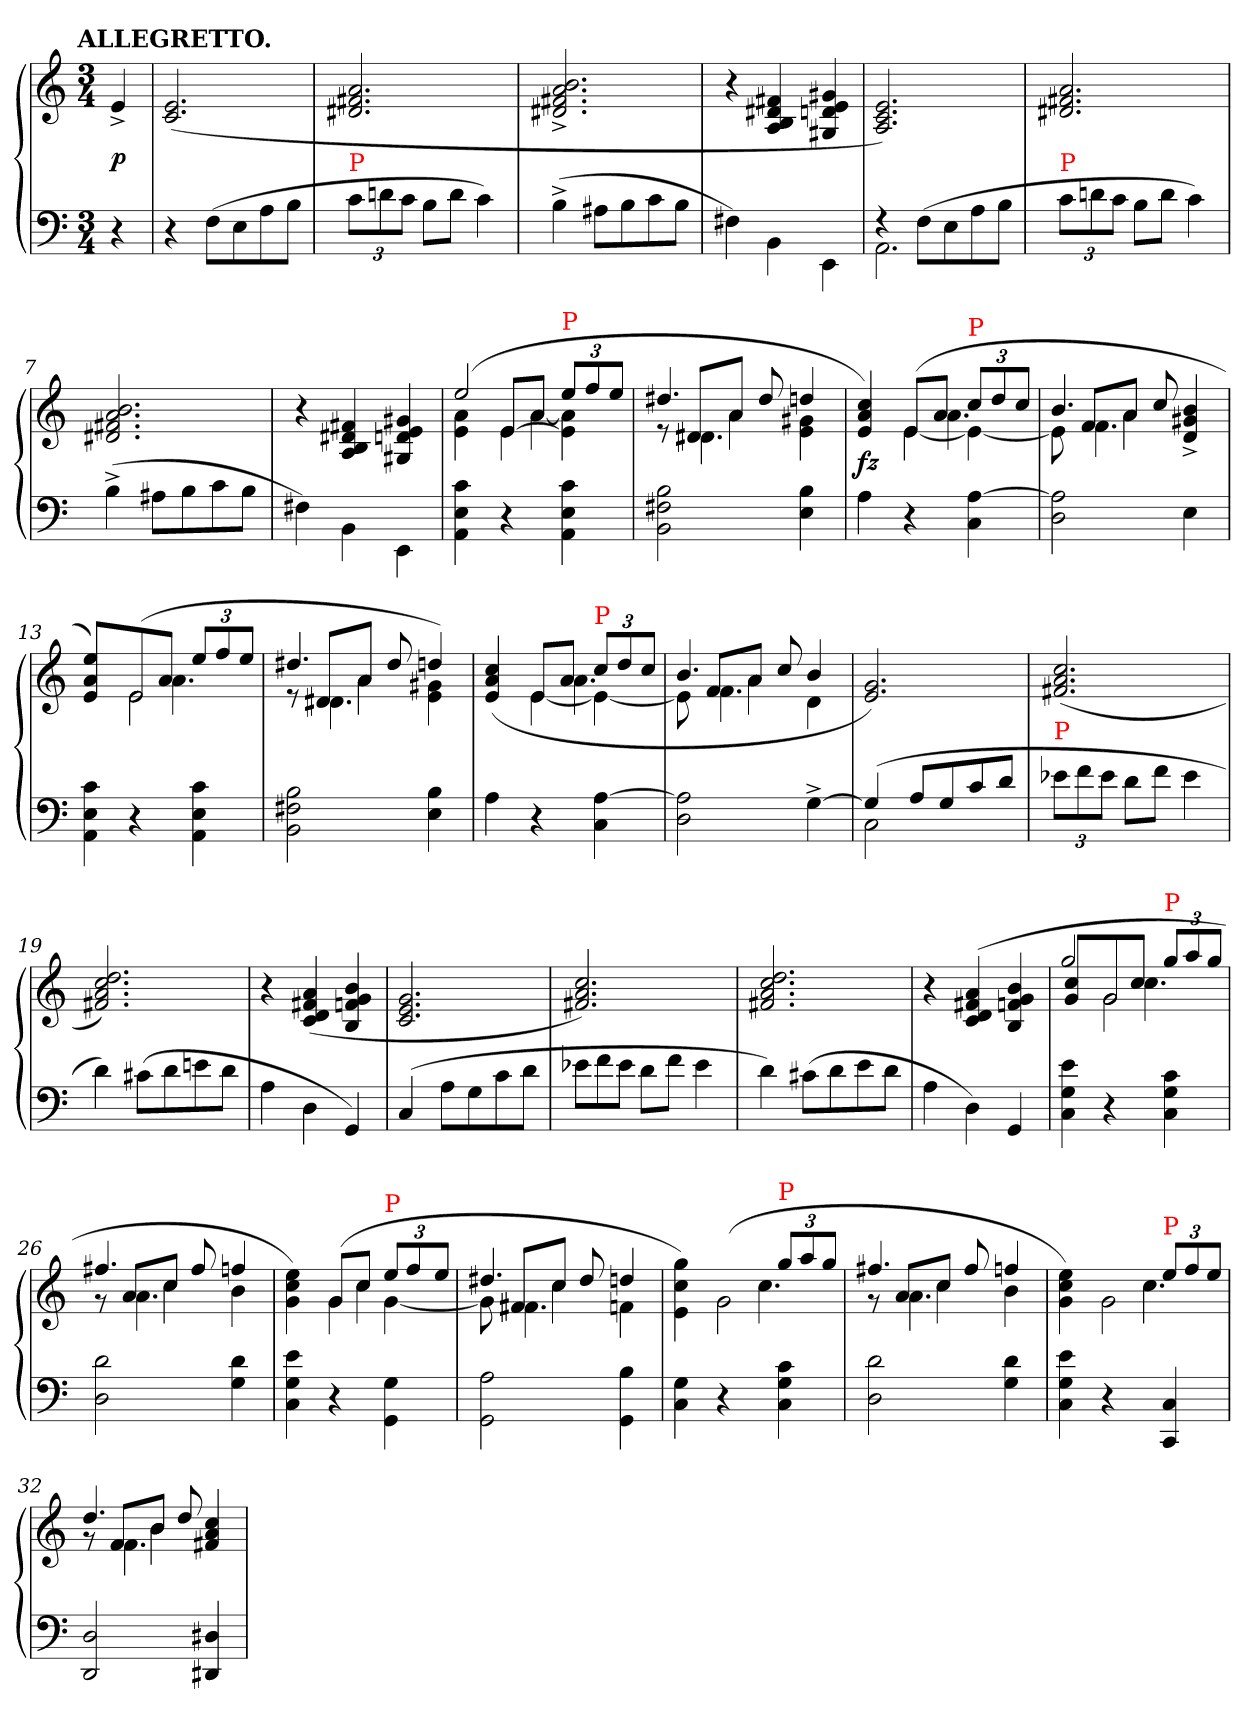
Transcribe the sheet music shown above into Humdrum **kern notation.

**kern	**kern	**dynam
*part1	*part1	*part1
*staff2	*staff1	*staff1/2
*clefF4	*clefG2	*
*k[]	*k[]	*
!!LO:TX:omd:t=ALLEGRETTO.
*M3/4	*M3/4	*
*MM116	*MM116	*
=	=	=
4r	4e^>	p
=1	=1	=1
4r	(>2.e 2.c	.
(>8FL	.	.
8E	.	.
8A	.	.
8BJ	.	.
=2	=2	=2
*Xbrackettup	*	*
!LO:TX:a:color=red:t=P	!	!
12cL	2.a 2.f#X 2.d#X	.
12dn	.	.
12cJ	.	.
8BL	.	.
8dJ	.	.
4c)	.	.
=3	=3	=3
(>4B^>	2.b^> 2.a^> 2.f#X^> 2.d#X^>	.
8A#XL	.	.
8B	.	.
8c	.	.
8BJ	.	.
=4	=4	=4
4F#X)	4r	.
4BB\	4f#/ 4d#X/ 4B/ 4A/	.
4EE\	4g#X 4e 4dn 4G#X	.
=5	=5	=5
*^	*	*
4rF	2.AA\	2.e 2.c 2.A)	.
(>8F\L	.	.	.
8E	.	.	.
8A	.	.	.
8BJ	.	.	.
*v	*v	*	*
=6	=6	=6
!LO:TX:a:color=red:t=P	!	!
12cL	2.a 2.f#X 2.d#X	.
12dn	.	.
12cJ	.	.
8BL	.	.
8dJ	.	.
4c)	.	.
=7	=7	=7
(>4B^>	2.b 2.a 2.f#X 2.d#X	.
8A#XL	.	.
8B	.	.
8c	.	.
8BJ	.	.
=8	=8	=8
4F#X)	4r	.
4BB\	4f#X/ 4d#X/ 4B/ 4A/	.
4EE\	4g#X 4e 4dn 4G#X	.
=9	=9	=9
*	*^	*
*	*	*^	*
*	*	*	*^	*
4c 4E 4AA	(>2ee	4a 4e	4ryy	4.ryy	.
4r	.	8e/L	[4e\	.	.
!	!	!	!	!LO:N:vis=4	!
.	.	8aJ	.	[8a	.
*	*Xbrackettup	*	*	*	*
!	!LO:TX:a:color=red:t=P	!	!	!	!
4c 4E 4AA	12eeL	4a]\ 4e]\	4ryy	4ryy	.
.	12ff	.	.	.	.
.	12eeJ	.	.	.	.
=10	=10	=10	=10	=10	=10
2B 2F#X 2BB	4.dd#X	8re	8ryy	4ryy	.
.	.	8d#X/L	4.d#X\	.	.
.	.	8aJ	.	4a\	.
.	8dd#	8ryy	.	.	.
4B 4E	4ddn	4g#X 4e	4ryy	4ryy	.
*	*	*	*v	*v	*
=11	=11	=11	=11	=11
4A	4cc 4a 4e)	4ryy	4.ryy	fz
4r	(>8eL	[4e	.	.
.	8aJ	.	4.a\	.
!	!LO:TX:a:color=red:t=P	!	!	!
[4A 4C	12ccL	4e_	.	.
.	12dd	.	.	.
.	12ccJ	.	.	.
=12	=12	=12	=12	=12
*	*	*	*^	*
2A] 2D	4.b	8e]	8ryy	4ryy	.
.	.	8f/L	4.f\	.	.
.	.	8aJ	.	4a\	.
.	8cc	4.ryy	.	.	.
4E\	4b^< 4g#X^< 4d^<	.	4ryy	4ryy	.
*	*	*	*v	*v	*
=13	=13	=13	=13	=13
4c 4E 4AA	4ee 4a 4e)	4ryy	4.ryy	.
!	!LO:N:vis=2	!	!	!
4r	(>8e	2e	.	.
.	8aJ	.	4.a\	.
4c 4E 4AA	12eeL	.	.	.
.	12ff	.	.	.
.	12eeJ	.	.	.
=14	=14	=14	=14	=14
*	*	*	*^	*
2B 2F#X 2BB	4.dd#X	8re	8ryy	4ryy	.
.	.	8d#X/L	4.d#X\	.	.
.	.	8aJ	.	4a\	.
.	8dd#	8ryy	.	.	.
4B 4E	4ddn)	4g#X 4e	4ryy	4ryy	.
*	*	*	*v	*v	*
=15	=15	=15	=15	=15
4A	(>4cc 4a 4e	4ryy	4.ryy	.
4r	8eL	[4e	.	.
.	8aJ	.	4.a\	.
!	!LO:TX:a:color=red:t=P	!	!	!
[4A 4C	12ccL	4e_	.	.
.	12dd	.	.	.
.	12ccJ	.	.	.
=16	=16	=16	=16	=16
*	*	*	*^	*
2A] 2D	4.b	8e]	8ryy	4ryy	.
.	.	8f/L	4.f\	.	.
.	.	8aJ	.	4a\	.
.	8cc	8ryy	.	.	.
[4G^<	4b	4d	4ryy	4ryy	.
*	*v	*v	*v	*v	*
=17	=17	=17
*^	*	*
(>4G]	2C	2.g 2.e)	.
8A/L	.	.	.
8G	.	.	.
8c	4ryy	.	.
8dJ	.	.	.
*v	*v	*	*
=18	=18	=18
!LO:TX:a:color=red:t=P	!	!
12e-XL	(>2.cc/ 2.a/ 2.f#X/	.
12f	.	.
12e-J	.	.
8dL	.	.
8fJ	.	.
4e-	.	.
=19	=19	=19
4d)	2.dd/ 2.cc/ 2.a/ 2.f#X/)	.
(>8c#XL	.	.
8d	.	.
8en	.	.
8dJ	.	.
=20	=20	=20
4A	4r	.
4D	(>4a 4f#X 4d 4c	.
4GG)	4b 4g 4fn 4B	.
=21	=21	=21
(>4C	2.g 2.e 2.c	.
8AL	.	.
8G	.	.
8c	.	.
8dJ	.	.
=22	=22	=22
*Xtuplet	*	*
12e-XL	2.cc 2.a 2.f#X)	.
12f	.	.
12e-J	.	.
8dL	.	.
8fJ	.	.
4e-	.	.
=23	=23	=23
4d)	2.dd 2.cc 2.a 2.f#X	.
(>8c#XL	.	.
8d	.	.
8e	.	.
8dJ	.	.
=24	=24	=24
4A\	4r	.
4D\)	(>4a 4f#X 4d 4c	.
4GG/	4b 4g 4fn 4B	.
=25	=25	=25
*	*^	*
*	*	*^	*
*	*	*	*^	*
4e 4G 4C	2gg	4cc 4g	4ryy	4.ryy	.
!	!	!LO:N:vis=2	!	!	!
4r	.	8g/	2g\	.	.
.	.	8ccJ	.	4.cc\	.
!	!LO:TX:a:color=red:t=P	!	!	!	!
4c 4G 4C	12gg/L	4ryy	.	.	.
.	12aa	.	.	.	.
.	12ggJ	.	.	.	.
=26	=26	=26	=26	=26	=26
2d\ 2D\	4.ff#X	8rg	8ryy	4ryy	.
.	.	8a/L	4.a\	.	.
.	.	8ccJ	.	4cc\	.
.	8ff#	8ryy	.	.	.
4d\ 4G\	4ffn	4b	4ryy	4ryy	.
=27	=27	=27	=27	=27	=27
4e\ 4G\ 4C\	4ee\ 4cc\ 4g\)	2ryy	4ryy	4.ryy	.
4r	(>8gL	.	4g\	.	.
.	8ccJ	.	.	4cc\	.
!	!LO:TX:a:color=red:t=P	!	!	!	!
4G\ 4GG\	12eeL	[4g	4ryy	.	.
.	12ff	.	.	.	.
.	.	.	.	8ryy	.
.	12eeJ	.	.	.	.
=28	=28	=28	=28	=28	=28
2A\ 2GG\	4.dd#X	8g]	8ryy	4ryy	.
.	.	8f#X/L	4.f#X\	.	.
.	.	8ccJ	.	4cc\	.
.	8dd#	8ryy	.	.	.
4B\ 4GG\	4ddn	4fn	4ryy	4ryy	.
=29	=29	=29	=29	=29	=29
4G\ 4C\	4ryy	4gg\ 4cc\ 4e\)	4.ryy	2.ryy	.
!	!LO:N:vis=2	!	!	!	!
4r	(>8g	2g	.	.	.
.	8ccJ	.	4.cc\	.	.
!	!LO:TX:a:color=red:t=P	!	!	!	!
4c\ 4G\ 4C\	12ggL	.	.	.	.
.	12aa	.	.	.	.
.	12ggJ	.	.	.	.
=30	=30	=30	=30	=30	=30
2d\ 2D\	4.ff#X	8rg	8ryy	4ryy	.
.	.	8a/L	4.a\	.	.
.	.	8ccJ	.	4cc\	.
.	8ff#	8ryy	.	.	.
4d\ 4G\	4ffn	4b	4ryy	4ryy	.
=31	=31	=31	=31	=31	=31
4e 4G 4C	4ryy	4ee\ 4cc\ 4g\)	4.ryy	2.ryy	.
!	!LO:N:vis=2	!	!	!	!
4r	8g	2g	.	.	.
.	8ccJ	.	4.cc\	.	.
!	!LO:TX:a:color=red:t=P	!	!	!	!
4C 4CC	12eeL	.	.	.	.
.	12ff	.	.	.	.
.	12eeJ	.	.	.	.
=32	=32	=32	=32	=32	=32
2D 2DD	4.dd	8rg	8ryy	4ryy	.
.	.	8f/L	4.f\	.	.
.	.	8bJ	.	4b\	.
.	8dd	4.ryy	.	.	.
4D#X 4DD#X	4cc 4a 4f#X	.	4ryy	4ryy	.
*	*v	*v	*v	*v	*
=	=	=
*-	*-	*-
